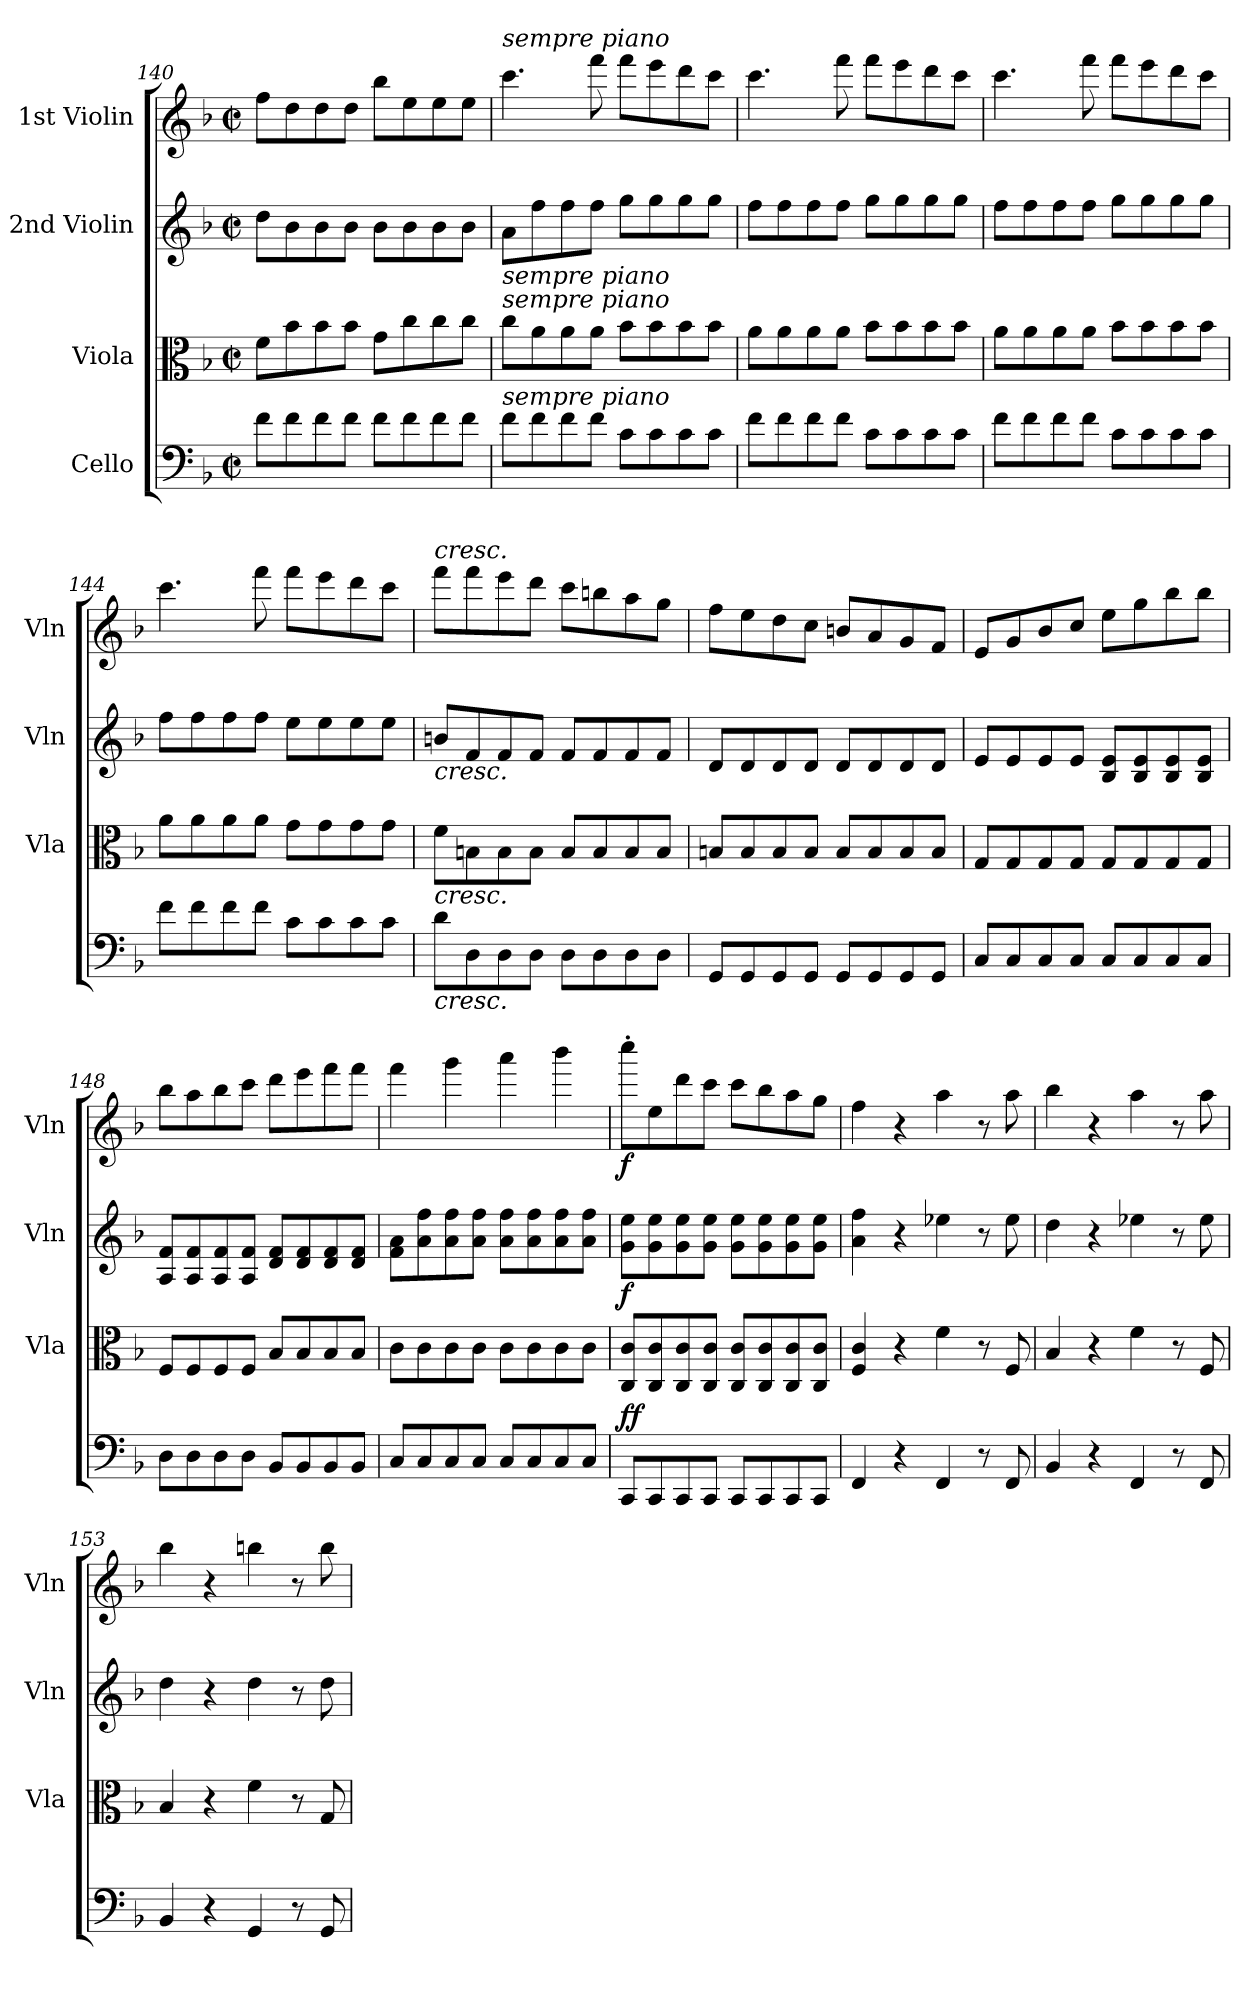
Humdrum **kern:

**kern	**dynam	**kern	**dynam	**kern	**kern	**dynam
*part4	*part4	*part3	*part3	*part2	*part1	*part1
*staff4	*staff4	*staff3	*staff3	*staff2	*staff1	*staff1
*I"Cello	*	*I"Viola	*	*I"2nd Violin	*I"1st Violin	*
*	*	*I'Vla	*	*I'Vln	*I'Vln	*
*clefF4	*	*clefC3	*	*clefG2	*clefG2	*
*k[b-]	*	*k[b-]	*	*k[b-]	*k[b-]	*
*M2/2	*	*M2/2	*	*M2/2	*M2/2	*
*met(c|)	*	*met(c|)	*	*met(c|)	*met(c|)	*
=140	=140	=140	=140	=140	=140	=140
8f\L	.	8f\L	.	8dd\L	8ff\L	.
8f\	.	8b-\	.	8b-\	8dd\	.
8f\	.	8b-\	.	8b-\	8dd\	.
8f\J	.	8b-\J	.	8b-\J	8dd\J	.
8f\L	.	8g\L	.	8b-\L	8bb-\L	.
8f\	.	8cc\	.	8b-\	8ee\	.
8f\	.	8cc\	.	8b-\	8ee\	.
8f\J	.	8cc\J	.	8b-\J	8ee\J	.
=141	=141	=141	=141	=141	=141	=141
!	!	!	!	!	!LO:TX:a:i:t=sempre piano	!
!	!	!	!	!LO:TX:b:i:t=sempre piano	!	!
!	!	!LO:TX:a:i:t=sempre piano	!	!	!	!
!LO:TX:a:i:t=sempre piano	!	!	!	!	!	!
8f\L	.	8cc\L	.	8a\L	4.ccc\	.
8f\	.	8a\	.	8ff\	.	.
8f\	.	8a\	.	8ff\	.	.
8f\J	.	8a\J	.	8ff\J	8fff\	.
8c\L	.	8b-\L	.	8gg\L	8fff\L	.
8c\	.	8b-\	.	8gg\	8eee\	.
8c\	.	8b-\	.	8gg\	8ddd\	.
8c\J	.	8b-\J	.	8gg\J	8ccc\J	.
=142	=142	=142	=142	=142	=142	=142
8f\L	.	8a\L	.	8ff\L	4.ccc\	.
8f\	.	8a\	.	8ff\	.	.
8f\	.	8a\	.	8ff\	.	.
8f\J	.	8a\J	.	8ff\J	8fff\	.
8c\L	.	8b-\L	.	8gg\L	8fff\L	.
8c\	.	8b-\	.	8gg\	8eee\	.
8c\	.	8b-\	.	8gg\	8ddd\	.
8c\J	.	8b-\J	.	8gg\J	8ccc\J	.
=143	=143	=143	=143	=143	=143	=143
8f\L	.	8a\L	.	8ff\L	4.ccc\	.
8f\	.	8a\	.	8ff\	.	.
8f\	.	8a\	.	8ff\	.	.
8f\J	.	8a\J	.	8ff\J	8fff\	.
8c\L	.	8b-\L	.	8gg\L	8fff\L	.
8c\	.	8b-\	.	8gg\	8eee\	.
8c\	.	8b-\	.	8gg\	8ddd\	.
8c\J	.	8b-\J	.	8gg\J	8ccc\J	.
=144	=144	=144	=144	=144	=144	=144
8f\L	.	8a\L	.	8ff\L	4.ccc\	.
8f\	.	8a\	.	8ff\	.	.
8f\	.	8a\	.	8ff\	.	.
8f\J	.	8a\J	.	8ff\J	8fff\	.
8c\L	.	8g\L	.	8ee\L	8fff\L	.
8c\	.	8g\	.	8ee\	8eee\	.
8c\	.	8g\	.	8ee\	8ddd\	.
8c\J	.	8g\J	.	8ee\J	8ccc\J	.
=145	=145	=145	=145	=145	=145	=145
!	!	!	!	!	!LO:TX:a:i:t=cresc.	!
!	!	!	!	!LO:TX:b:i:t=cresc.	!	!
!	!	!LO:TX:b:i:t=cresc.	!	!	!	!
!LO:TX:b:i:t=cresc.	!	!	!	!	!	!
8d\L	.	8f\L	.	8bn/L	8fff\L	.
8D\	.	8Bn\	.	8f/	8fff\	.
8D\	.	8B\	.	8f/	8eee\	.
8D\J	.	8B\J	.	8f/J	8ddd\J	.
8D\L	.	8B/L	.	8f/L	8ccc\L	.
8D\	.	8B/	.	8f/	8bbn\	.
8D\	.	8B/	.	8f/	8aa\	.
8D\J	.	8B/J	.	8f/J	8gg\J	.
=146	=146	=146	=146	=146	=146	=146
8GG/L	.	8Bn/L	.	8d/L	8ff\L	.
8GG/	.	8B/	.	8d/	8ee\	.
8GG/	.	8B/	.	8d/	8dd\	.
8GG/J	.	8B/J	.	8d/J	8cc\J	.
8GG/L	.	8B/L	.	8d/L	8bn/L	.
8GG/	.	8B/	.	8d/	8a/	.
8GG/	.	8B/	.	8d/	8g/	.
8GG/J	.	8B/J	.	8d/J	8f/J	.
=147	=147	=147	=147	=147	=147	=147
8C/L	.	8G/L	.	8e/L	8e/L	.
8C/	.	8G/	.	8e/	8g/	.
8C/	.	8G/	.	8e/	8b-/	.
8C/J	.	8G/J	.	8e/J	8cc/J	.
8C/L	.	8G/L	.	8B-/ 8e/L	8ee\L	.
8C/	.	8G/	.	8B-/ 8e/	8gg\	.
8C/	.	8G/	.	8B-/ 8e/	8bb-\	.
8C/J	.	8G/J	.	8B-/ 8e/J	8bb-\J	.
=148	=148	=148	=148	=148	=148	=148
8D\L	.	8F/L	.	8A/ 8f/L	8bb-\L	.
8D\	.	8F/	.	8A/ 8f/	8aa\	.
8D\	.	8F/	.	8A/ 8f/	8bb-\	.
8D\J	.	8F/J	.	8A/ 8f/J	8ccc\J	.
8BB-/L	.	8B-/L	.	8d/ 8f/L	8ddd\L	.
8BB-/	.	8B-/	.	8d/ 8f/	8eee\	.
8BB-/	.	8B-/	.	8d/ 8f/	8fff\	.
8BB-/J	.	8B-/J	.	8d/ 8f/J	8fff\J	.
=149	=149	=149	=149	=149	=149	=149
8C/L	.	8c\L	.	8f\ 8a\L	4fff\	.
8C/	.	8c\	.	8a\ 8ff\	.	.
8C/	.	8c\	.	8a\ 8ff\	4ggg\	.
8C/J	.	8c\J	.	8a\ 8ff\J	.	.
8C/L	.	8c\L	.	8a\ 8ff\L	4aaa\	.
8C/	.	8c\	.	8a\ 8ff\	.	.
8C/	.	8c\	.	8a\ 8ff\	4bbb-\	.
8C/J	.	8c\J	.	8a\ 8ff\J	.	.
=150	=150	=150	=150	=150	=150	=150
!	!LO:DY:b	!	!	!	!	!
!	!LO:DY:n=1:a	!	!LO:DY:a	!	!	!LO:DY:b
8CC/L	f f	8C/ 8c/L	f	8g\ 8ee\L	8cccc'\L	f
8CC/	.	8C/ 8c/	.	8g\ 8ee\	8ee\	.
8CC/	.	8C/ 8c/	.	8g\ 8ee\	8ddd\	.
8CC/J	.	8C/ 8c/J	.	8g\ 8ee\J	8ccc\J	.
8CC/L	.	8C/ 8c/L	.	8g\ 8ee\L	8ccc\L	.
8CC/	.	8C/ 8c/	.	8g\ 8ee\	8bb-\	.
8CC/	.	8C/ 8c/	.	8g\ 8ee\	8aa\	.
8CC/J	.	8C/ 8c/J	.	8g\ 8ee\J	8gg\J	.
=151	=151	=151	=151	=151	=151	=151
4FF/	.	4F/ 4c/	.	4a\ 4ff\	4ff\	.
4r	.	4r	.	4r	4r	.
4FF/	.	4f\	.	4ee-X\	4aa\	.
8r	.	8r	.	8r	8r	.
8FF/	.	8F/	.	8ee-\	8aa\	.
=152	=152	=152	=152	=152	=152	=152
4BB-/	.	4B-/	.	4dd\	4bb-\	.
4r	.	4r	.	4r	4r	.
4FF/	.	4f\	.	4ee-X\	4aa\	.
8r	.	8r	.	8r	8r	.
8FF/	.	8F/	.	8ee-\	8aa\	.
=153	=153	=153	=153	=153	=153	=153
4BB-/	.	4B-/	.	4dd\	4bb-\	.
4r	.	4r	.	4r	4r	.
4GG/	.	4f\	.	4dd\	4bbn\	.
8r	.	8r	.	8r	8r	.
8GG/	.	8G/	.	8dd\	8bb\	.
=	=	=	=	=	=	=
*-	*-	*-	*-	*-	*-	*-
